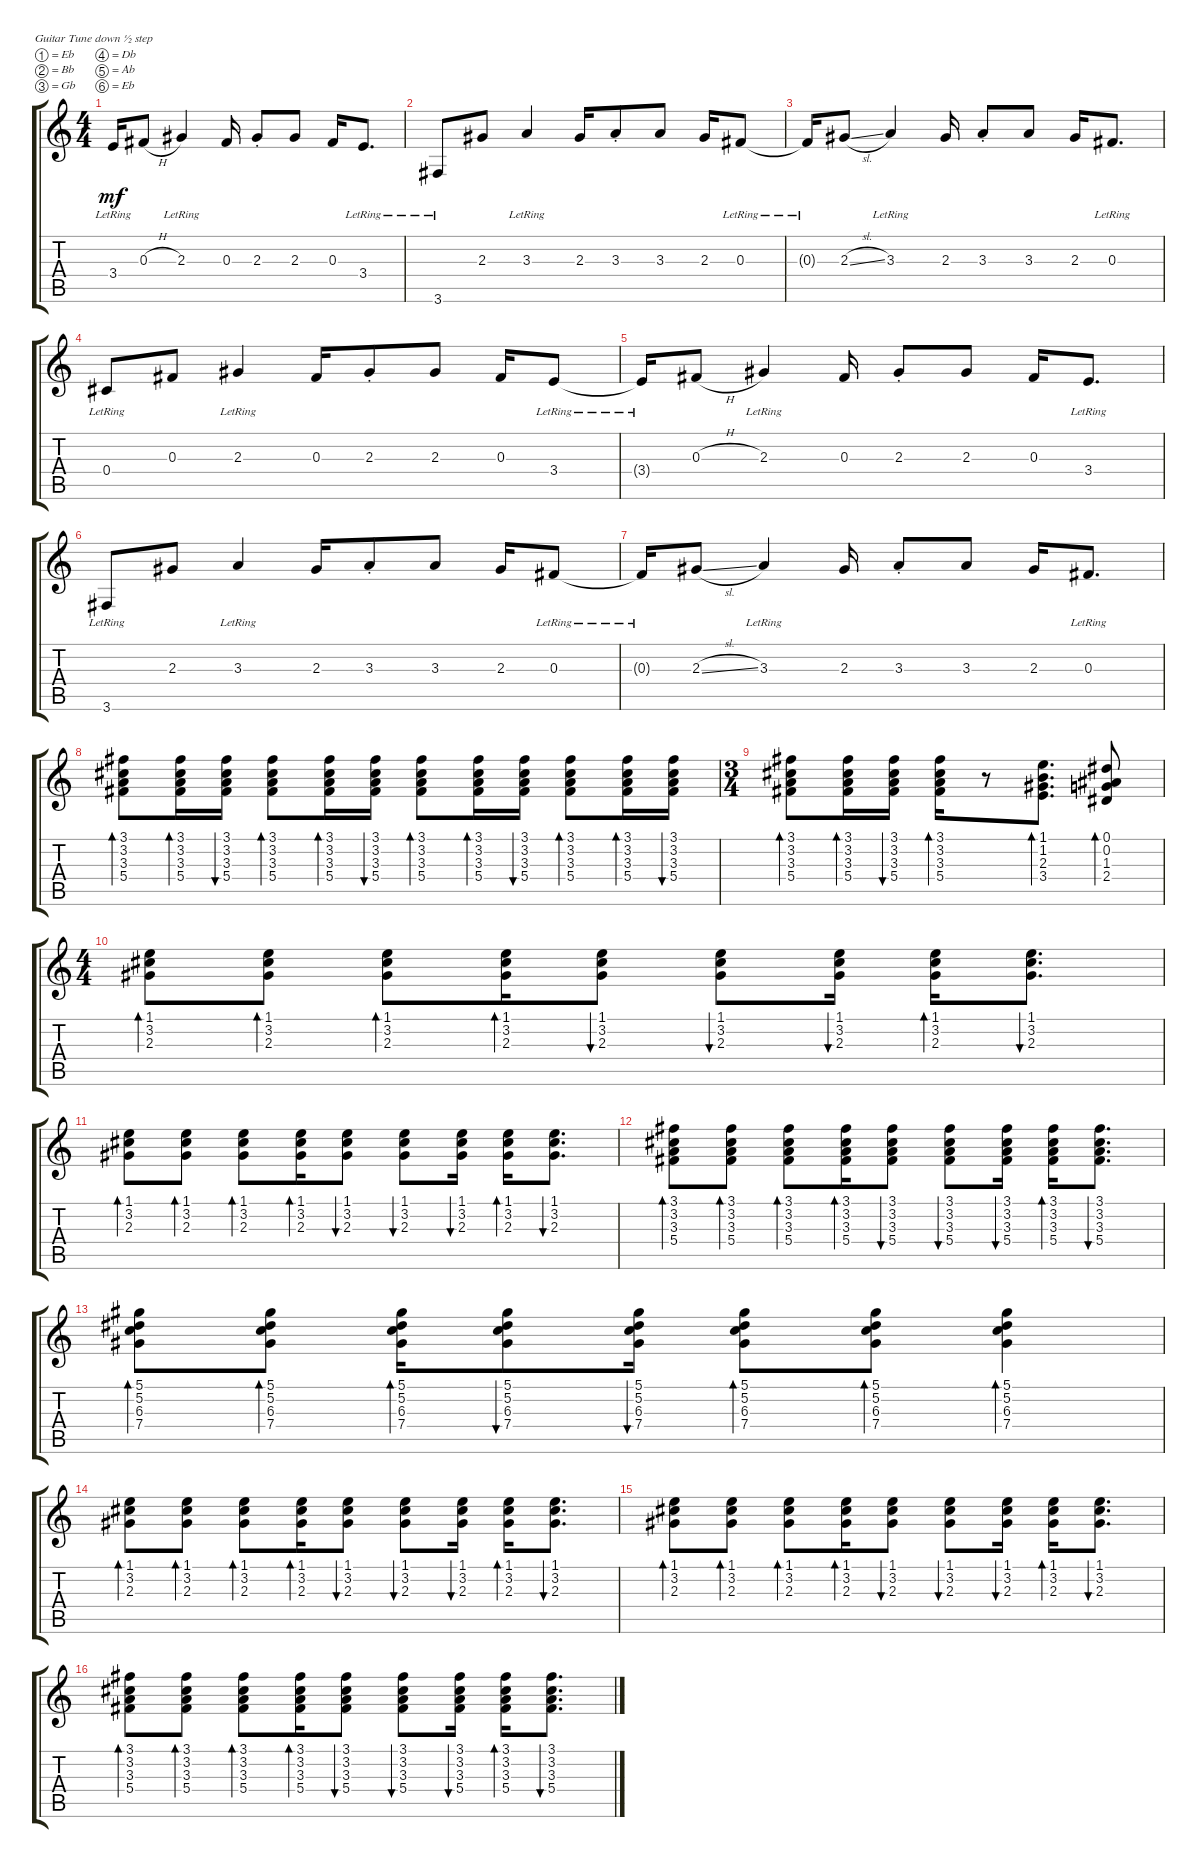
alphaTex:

\defaultSystemsLayout 4
\bracketExtendMode groupsimilarinstruments
\singleTrackTrackNamePolicy hidden
\multiTrackTrackNamePolicy hidden
\firstSystemTrackNameOrientation horizontal
\otherSystemsTrackNameOrientation horizontal
\track ("Владимир Холстинин" "S-Gt") {instrument acousticguitarsteel}
\staff {score tabs}
\tuning (Eb4 Bb3 Gb3 Db3 Ab2 Eb2)
\ts (4 4)
\tempo (92 hide)
\clef g2
\scale
1.03909
\ks c
3.4{lr t}.16{dy mf} 0.3{h}.8 2.3{lr}.4 0.3.16 2.3{st}.8 2.3.8 0.3.16 3.4{lr}.8{d} |
\scale
0.960908 3.6{lr}.8 2.3.8 3.3{lr}.4 2.3.16 3.3{st}.8 3.3.8 2.3.16 0.3{lr}.8 |
\scale
1.03909 0.3{lr t}.16 2.3{sl}.8 3.3{lr}.4 2.3.16 3.3{st}.8 3.3.8 2.3.16 0.3{lr}.8{d} |
\scale
0.960908 0.4{lr}.8 0.3.8 2.3{lr}.4 0.3.16 2.3{st}.8 2.3.8 0.3.16 3.4{lr}.8 |
\scale
1.03909 3.4{lr t}.16 0.3{h}.8 2.3{lr}.4 0.3.16 2.3{st}.8 2.3.8 0.3.16 3.4{lr}.8{d} |
\scale
0.960908 3.6{lr}.8 2.3.8 3.3{lr}.4 2.3.16 3.3{st}.8 3.3.8 2.3.16 0.3{lr}.8 |
\scale
1.03909 0.3{lr t}.16 2.3{sl}.8 3.3{lr}.4 2.3.16 3.3{st}.8 3.3.8 2.3.16 0.3{lr}.8{d} |
\tempo (92 hide)
\scale
0.960908 (5.4 3.3 3.2 3.1).8{bd 30} (5.4 3.3 3.2 3.1).16{bd 30} (5.4 3.3 3.2 3.1).16{bu 30} (5.4 3.3 3.2 3.1).8{bd 30} (5.4 3.3 3.2 3.1).16{bd 30} (5.4 3.3 3.2 3.1).16{bu 30} (5.4 3.3 3.2 3.1).8{bd 30} (5.4 3.3 3.2 3.1).16{bd 30} (5.4 3.3 3.2 3.1).16{bu 30} (5.4 3.3 3.2 3.1).8{bd 30} (5.4 3.3 3.2 3.1).16{bd 30} (5.4 3.3 3.2 3.1).16{bu 30} |
\ts (3 4)
\scale
1.03909 (5.4 3.3 3.2 3.1).8{bd 30} (5.4 3.3 3.2 3.1).16{bd 30} (5.4 3.3 3.2 3.1).16{bu 30} (3.1 3.2 3.3 5.4).16{bd 30} r.8 (3.4 1.1 1.2 2.3).8{d bd 30} (2.4 1.3 0.2 0.1).8{bd 30} |
\ts (4 4)
\tempo (100 hide)
\scale
0.960908 (1.1 3.2 2.3).8{bd 30} (1.1 3.2 2.3).8{bd 30} (1.1 3.2 2.3).8{bd 30} (1.1 3.2 2.3).16{bd 30} (1.1 3.2 2.3).8{bu 30} (1.1 3.2 2.3).8{bu 30} (1.1 3.2 2.3).16{bu 30} (1.1 3.2 2.3).16{bd 30} (1.1 3.2 2.3).8{d bu 30} |
\scale
1.03909 (1.1 3.2 2.3).8{bd 30} (1.1 3.2 2.3).8{bd 30} (1.1 3.2 2.3).8{bd 30} (1.1 3.2 2.3).16{bd 30} (1.1 3.2 2.3).8{bu 30} (1.1 3.2 2.3).8{bu 30} (1.1 3.2 2.3).16{bu 30} (1.1 3.2 2.3).16{bd 30} (1.1 3.2 2.3).8{d bu 30} |
\scale
0.960908 (3.1 3.2 3.3 5.4).8{bd 30} (3.1 3.2 5.4 3.3).8{bd 30} (3.1 3.2 5.4 3.3).8{bd 30} (3.1 3.2 5.4 3.3).16{bd 30} (3.1 3.2 5.4 3.3).8{bu 30} (3.1 3.2 5.4 3.3).8{bu 30} (3.1 3.2 5.4 3.3).16{bu 30} (3.1 3.2 5.4 3.3).16{bd 30} (3.1 3.2 3.3 5.4).8{d bu 30} |
\scale
1.03909 (7.4 6.3 5.2 5.1).8{bd 30} (7.4 6.3 5.2 5.1).8{bd 30} (7.4 6.3 5.2 5.1).16{bd 30} (7.4 6.3 5.2 5.1).8{bu 30} (7.4 6.3 5.2 5.1).16{bu 30} (7.4 6.3 5.2 5.1).8{bd 30} (7.4 6.3 5.2 5.1).8{bd 30} (7.4 6.3 5.2 5.1).4{bd 30} |
\scale
0.960908 (1.1 3.2 2.3).8{bd 30} (1.1 3.2 2.3).8{bd 30} (1.1 3.2 2.3).8{bd 30} (1.1 3.2 2.3).16{bd 30} (1.1 3.2 2.3).8{bu 30} (1.1 3.2 2.3).8{bu 30} (1.1 3.2 2.3).16{bu 30} (1.1 3.2 2.3).16{bd 30} (1.1 3.2 2.3).8{d bu 30} |
\scale
1.03909 (1.1 3.2 2.3).8{bd 30} (1.1 3.2 2.3).8{bd 30} (1.1 3.2 2.3).8{bd 30} (1.1 3.2 2.3).16{bd 30} (1.1 3.2 2.3).8{bu 30} (1.1 3.2 2.3).8{bu 30} (1.1 3.2 2.3).16{bu 30} (1.1 3.2 2.3).16{bd 30} (1.1 3.2 2.3).8{d bu 30} |
\scale
0.960908 (3.1 3.2 3.3 5.4).8{bd 30} (3.1 3.2 5.4 3.3).8{bd 30} (3.1 3.2 5.4 3.3).8{bd 30} (3.1 3.2 5.4 3.3).16{bd 30} (3.1 3.2 5.4 3.3).8{bu 30} (3.1 3.2 5.4 3.3).8{bu 30} (3.1 3.2 5.4 3.3).16{bu 30} (3.1 3.2 5.4 3.3).16{bd 30} (3.1 3.2 3.3 5.4).8{d bu 30}
